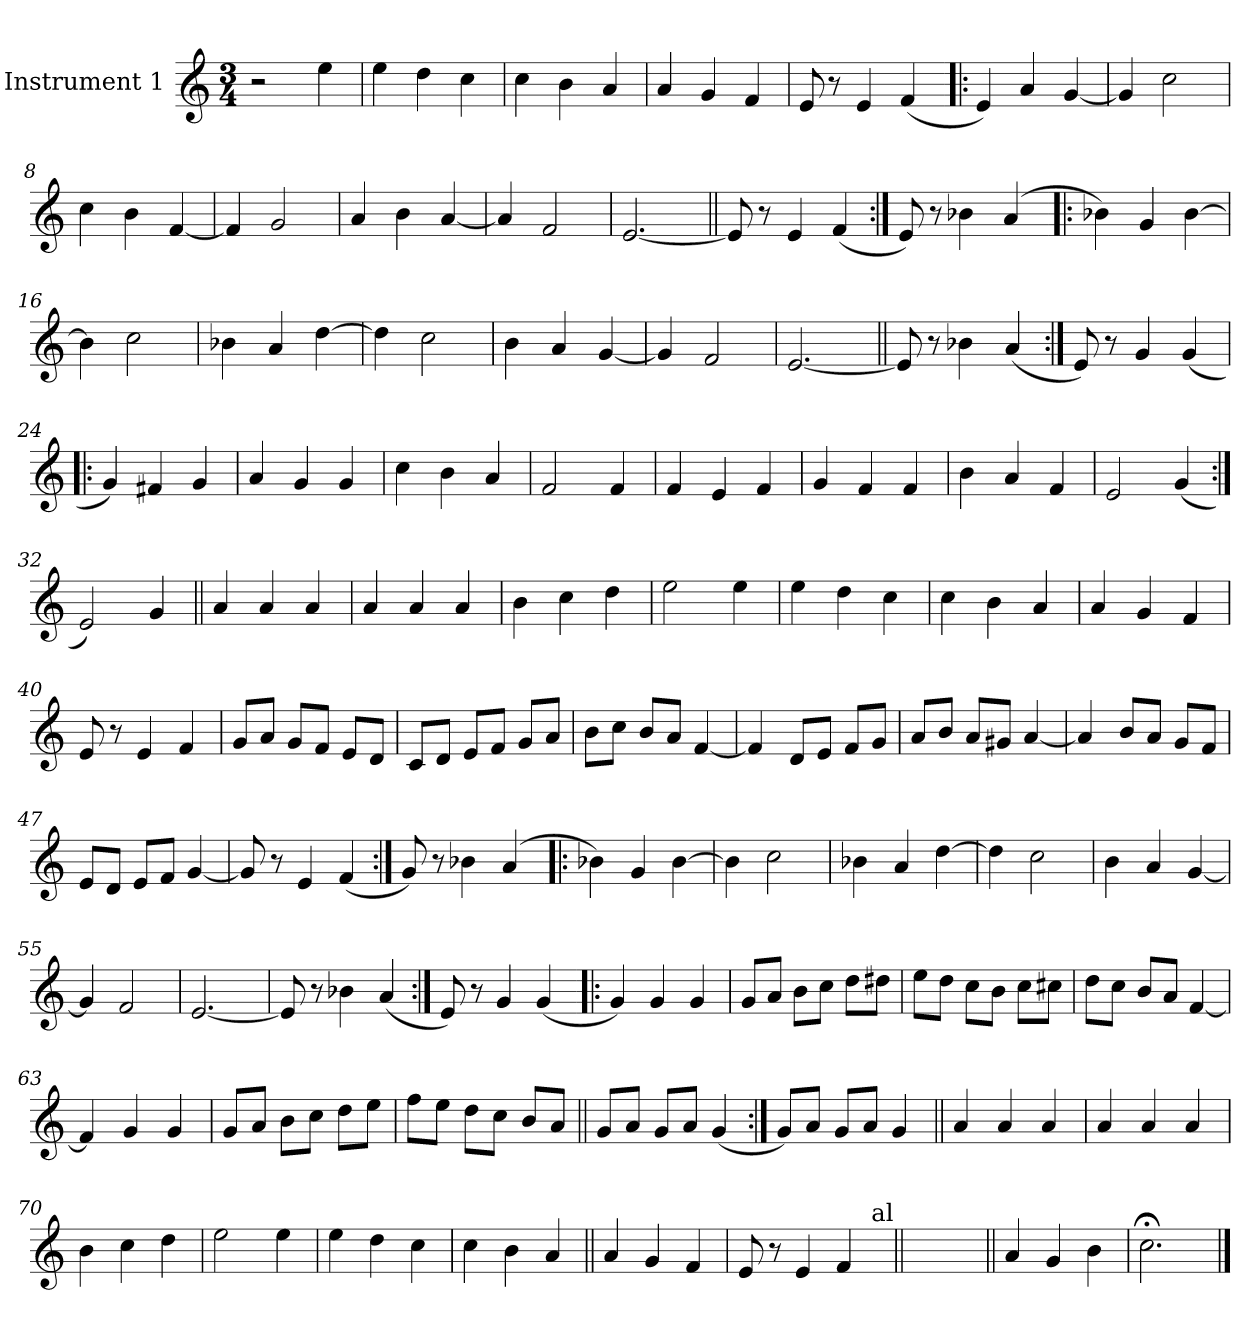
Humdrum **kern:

**kern
*part1
*staff1
*I"Instrument 1
*clefG2
*k[]
*M3/4
*MM120
=1
2r
4ee\
=2
4ee\
4dd\
4cc\
=3
4cc\
4b\
4a/
=4
4a/
4g/
4f/
=5
8e/
8r
4e/
(>4f/
=6!|:
4e/)
4a/
[4g/
=7
4g/]
2cc\
=8
4cc\
4b\
[4f/
=9
4f/]
2g/
=10
4a/
4b\
[4a/
!!LO:LB:g=z
=11
4a/]
2f/
=12
[2.e/
=13||
8e/]
8r
4e/
(>4f/
=14:|!
8e/)
8r
4b-X\
(<4a/
=15!|:
4b-X\)
4g/
[4b-\
=16
4b-\]
2cc\
=17
4b-X\
4a/
[4dd\
=18
4dd\]
2cc\
=19
4b\
4a/
[4g/
=20
4g/]
2f/
!!LO:LB:g=z
=21
[2.e/
=22||
8e/]
8r
4b-X\
(>4a/
=23:|!
8e/)
8r
4g/
(>4g/
=24!|:
4g/)
4f#X/
4g/
=25
4a/
4g/
4g/
=26
4cc\
4b\
4a/
=27
2f/
4f/
=28
4f/
4e/
4f/
=29
4g/
4f/
4f/
=30
4b\
4a/
4f/
!!LO:LB:g=z
=31
2e/
(>4g/
=32:|!
2e/)
4g/
=33||
4a/
4a/
4a/
=34
4a/
4a/
4a/
=35
4b\
4cc\
4dd\
=36
2ee\
4ee\
=37
4ee\
4dd\
4cc\
=38
4cc\
4b\
4a/
=39
4a/
4g/
4f/
=40
8e/
8r
4e/
4f/
!!LO:LB:g=z
=41
8g/L
8a/J
8g/L
8f/J
8e/L
8d/J
=42
8c/L
8d/J
8e/L
8f/J
8g/L
8a/J
=43
8b\L
8cc\J
8b/L
8a/J
[4f/
=44
4f/]
8d/L
8e/J
8f/L
8g/J
=45
8a/L
8b/J
8a/L
8g#X/J
[4a/
=46
4a/]
8b/L
8a/J
8g/L
8f/J
=47
8e/L
8d/J
8e/L
8f/J
[4g/
!!LO:LB:g=z
=48
8g/]
8r
4e/
(>4f/
=49:|!
8g/)
8r
4b-X\
(<4a/
=50!|:
4b-X\)
4g/
[4b-\
=51
4b-\]
2cc\
=52
4b-X\
4a/
[4dd\
=53
4dd\]
2cc\
=54
4b\
4a/
[4g/
=55
4g/]
2f/
=56
[2.e/
!!LO:LB:g=z
=57
8e/]
8r
4b-X\
(>4a/
=58:|!
8e/)
8r
4g/
(>4g/
=59!|:
4g/)
4g/
4g/
=60
8g/L
8a/J
8b\L
8cc\J
8dd\L
8dd#X\J
=61
8ee\L
8dd\J
8cc\L
8b\J
8cc\L
8cc#X\J
=62
8dd\L
8cc\J
8b/L
8a/J
[4f/
=63
4f/]
4g/
4g/
!!LO:LB:g=z
=64
8g/L
8a/J
8b\L
8cc\J
8dd\L
8ee\J
=65
8ff\L
8ee\J
8dd\L
8cc\J
8b/L
8a/J
=66||
8g/L
8a/J
8g/L
8a/J
(>4g/
=67:|!
8g/L)
8a/J
8g/L
8a/J
4g/
=68||
4a/
4a/
4a/
=69
4a/
4a/
4a/
=70
4b\
4cc\
4dd\
!!LO:LB:g=z
=71
2ee\
4ee\
=72
4ee\
4dd\
4cc\
=73
4cc\
4b\
4a/
=74||
4a/
4g/
4f/
=75
*^
8e/	2ryy
8r	.
4e/	.
4f/	8ryy
.	64ryy
!	!LO:TX:a:t=al
.	16..ryy
*v	*v
=76||
2.ryy
=77||
4a/
4g/
4b\
=78
2.cc;<\
==
*-
